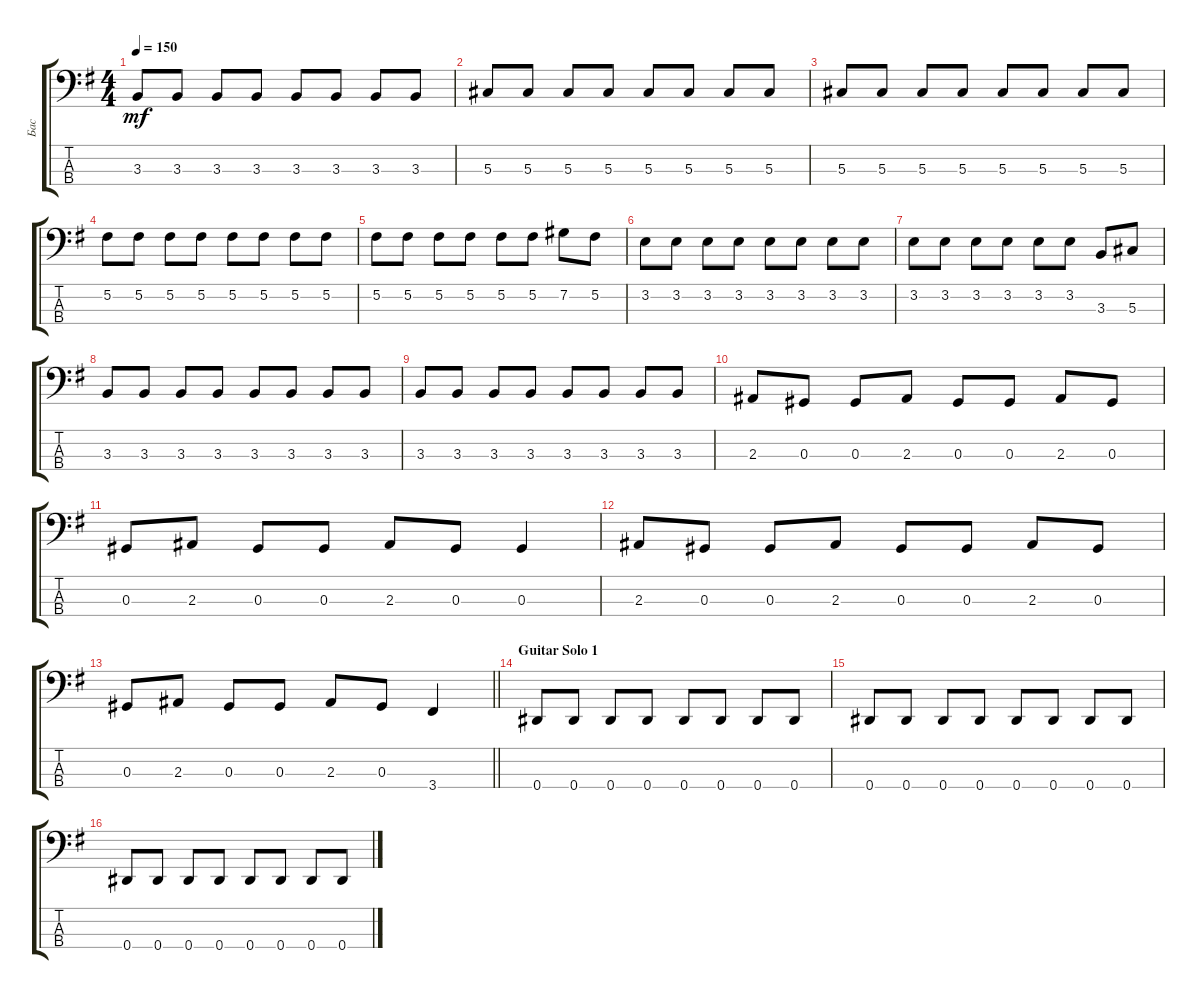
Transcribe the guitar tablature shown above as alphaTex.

\track ("Бас" "Бас") {instrument fretlessbass}
\staff {score tabs}
\tuning (Gb2 Db2 Ab1 Eb1) {hide}
\ts (4 4)
\tempo 150
\clef f4
\ks eminor
3.3.8{dy mf} 3.3.8 3.3.8 3.3.8 3.3.8 3.3.8 3.3.8 3.3.8 |
5.3.8 5.3.8 5.3.8 5.3.8 5.3.8 5.3.8 5.3.8 5.3.8 |
5.3.8 5.3.8 5.3.8 5.3.8 5.3.8 5.3.8 5.3.8 5.3.8 |
5.2.8 5.2.8 5.2.8 5.2.8 5.2.8 5.2.8 5.2.8 5.2.8 |
5.2.8 5.2.8 5.2.8 5.2.8 5.2.8 5.2.8 7.2.8 5.2.8 |
3.2.8 3.2.8 3.2.8 3.2.8 3.2.8 3.2.8 3.2.8 3.2.8 |
3.2.8 3.2.8 3.2.8 3.2.8 3.2.8 3.2.8 3.3.8 5.3.8 |
3.3.8 3.3.8 3.3.8 3.3.8 3.3.8 3.3.8 3.3.8 3.3.8 |
3.3.8 3.3.8 3.3.8 3.3.8 3.3.8 3.3.8 3.3.8 3.3.8 |
2.3.8 0.3.8 0.3.8 2.3.8 0.3.8 0.3.8 2.3.8 0.3.8 |
0.3.8 2.3.8 0.3.8 0.3.8 2.3.8 0.3.8 0.3.4 |
2.3.8 0.3.8 0.3.8 2.3.8 0.3.8 0.3.8 2.3.8 0.3.8 |
\barLineRight lightlight
0.3.8 2.3.8 0.3.8 0.3.8 2.3.8 0.3.8 3.4.4 |
\section ("" "Guitar Solo 1")
0.4.8 0.4.8 0.4.8 0.4.8 0.4.8 0.4.8 0.4.8 0.4.8 |
0.4.8 0.4.8 0.4.8 0.4.8 0.4.8 0.4.8 0.4.8 0.4.8 |
0.4.8 0.4.8 0.4.8 0.4.8 0.4.8 0.4.8 0.4.8 0.4.8
